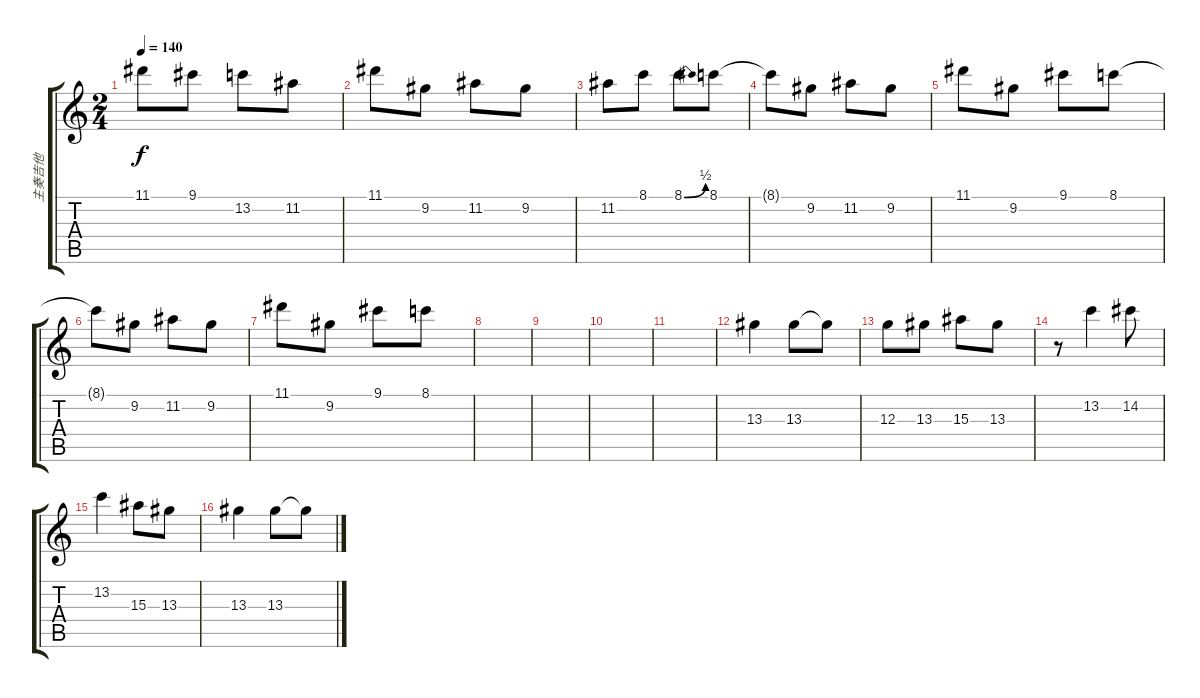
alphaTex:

\track ("主奏吉他" "主奏吉他") {instrument acousticguitarsteel}
\staff {score tabs}
\tuning (E4 B3 G3 D3 A2 E2) {hide}
\ts (2 4)
\tempo 140
\clef g2
\ks c
11.1.8{dy f} 9.1.8 13.2.8 11.2.8 |
11.1.8 9.2.8 11.2.8 9.2.8 |
11.2.8 8.1.8 8.1{be (bend 0 0 60 2)}.8 8.1.8 |
8.1{t}.8 9.2.8 11.2.8 9.2.8 |
11.1.8 9.2.8 9.1.8 8.1.8 |
8.1{t}.8 9.2.8 11.2.8 9.2.8 |
11.1.8 9.2.8 9.1.8 8.1.8 |
|
|
|
|
13.3.4 13.3.8 13.3{t}.8 |
12.3.8 13.3.8 15.3.8 13.3.8 |
r.8 13.2.4 14.2.8 |
13.2.4 15.3.8 13.3.8 |
13.3.4 13.3.8 13.3{t}.8
